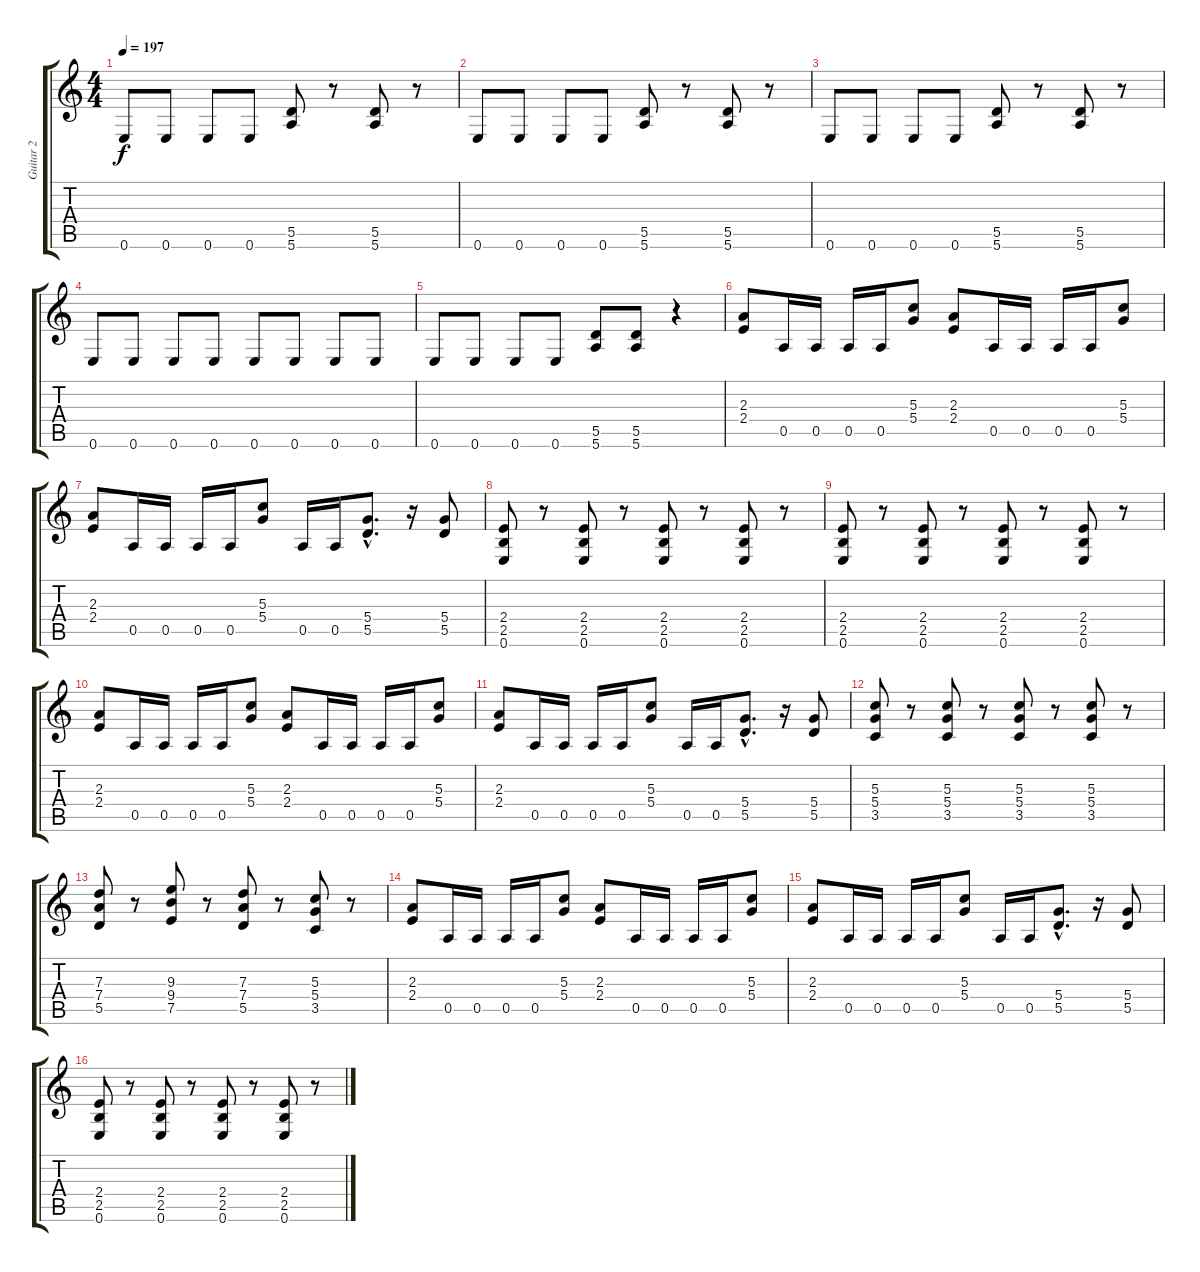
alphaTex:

\track ("Guitar 2" "Guitar 2") {instrument distortionguitar}
\staff {score tabs}
\tuning (E4 B3 G3 D3 A2 E2) {hide}
\ts (4 4)
\tempo 197
\clef g2
\ks c
0.6.8{dy f} 0.6.8 0.6.8 0.6.8 (5.5 5.6).8 r.8 (5.5 5.6).8 r.8 |
0.6.8 0.6.8 0.6.8 0.6.8 (5.5 5.6).8 r.8 (5.5 5.6).8 r.8 |
0.6.8 0.6.8 0.6.8 0.6.8 (5.5 5.6).8 r.8 (5.5 5.6).8 r.8 |
0.6.8 0.6.8 0.6.8 0.6.8 0.6.8 0.6.8 0.6.8 0.6.8 |
0.6.8 0.6.8 0.6.8 0.6.8 (5.5 5.6).8 (5.5 5.6).8 r.4 |
(2.3 2.4).8 0.5.16 0.5.16 0.5.16 0.5.16 (5.3 5.4).8 (2.3 2.4).8 0.5.16 0.5.16 0.5.16 0.5.16 (5.3 5.4).8 |
(2.3 2.4).8 0.5.16 0.5.16 0.5.16 0.5.16 (5.3 5.4).8 0.5.16 0.5.16 (5.4{hac} 5.5{hac}).8{d} r.16 (5.4 5.5).8 |
(2.4 2.5 0.6).8 r.8 (2.4 2.5 0.6).8 r.8 (2.4 2.5 0.6).8 r.8 (2.4 2.5 0.6).8 r.8 |
(2.4 2.5 0.6).8 r.8 (2.4 2.5 0.6).8 r.8 (2.4 2.5 0.6).8 r.8 (2.4 2.5 0.6).8 r.8 |
(2.3 2.4).8 0.5.16 0.5.16 0.5.16 0.5.16 (5.3 5.4).8 (2.3 2.4).8 0.5.16 0.5.16 0.5.16 0.5.16 (5.3 5.4).8 |
(2.3 2.4).8 0.5.16 0.5.16 0.5.16 0.5.16 (5.3 5.4).8 0.5.16 0.5.16 (5.4{hac} 5.5{hac}).8{d} r.16 (5.4 5.5).8 |
(5.3 5.4 3.5).8 r.8 (5.3 5.4 3.5).8 r.8 (5.3 5.4 3.5).8 r.8 (5.3 5.4 3.5).8 r.8 |
(7.3 7.4 5.5).8 r.8 (9.3 9.4 7.5).8 r.8 (7.3 7.4 5.5).8 r.8 (5.3 5.4 3.5).8 r.8 |
(2.3 2.4).8 0.5.16 0.5.16 0.5.16 0.5.16 (5.3 5.4).8 (2.3 2.4).8 0.5.16 0.5.16 0.5.16 0.5.16 (5.3 5.4).8 |
(2.3 2.4).8 0.5.16 0.5.16 0.5.16 0.5.16 (5.3 5.4).8 0.5.16 0.5.16 (5.4{hac} 5.5{hac}).8{d} r.16 (5.4 5.5).8 |
(2.4 2.5 0.6).8 r.8 (2.4 2.5 0.6).8 r.8 (2.4 2.5 0.6).8 r.8 (2.4 2.5 0.6).8 r.8
